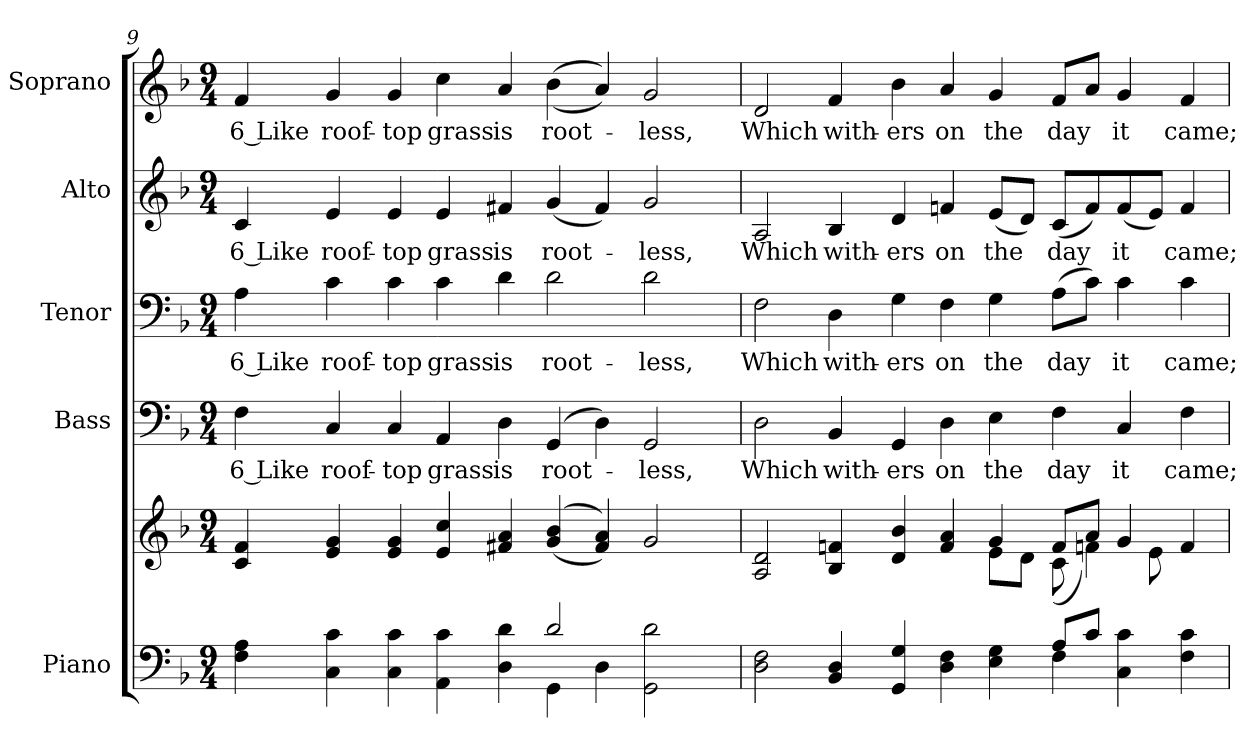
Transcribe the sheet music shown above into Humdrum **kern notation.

**kern	**kern	**kern	**text	**kern	**text	**kern	**text	**kern	**text
*part5	*part5	*part4	*part4	*part3	*part3	*part2	*part2	*part1	*part1
*staff6	*staff5	*staff4	*staff4	*staff3	*staff3	*staff2	*staff2	*staff1	*staff1
*I"Piano	*	*I"Bass	*	*I"Tenor	*	*I"Alto	*	*I"Soprano	*
*I'Pno.	*	*I'B.	*	*I'T.	*	*I'A.	*	*I'S.	*
!!LO:PB:g=z
*clefF4	*clefG2	*clefF4	*	*clefF4	*	*clefG2	*	*clefG2	*
*k[b-]	*k[b-]	*k[b-]	*	*k[b-]	*	*k[b-]	*	*k[b-]	*
*F:	*F:	*F:	*	*F:	*	*F:	*	*F:	*
*M9/4	*M9/4	*M9/4	*	*M9/4	*	*M9/4	*	*M9/4	*
=9	=9	=9	=9	=9	=9	=9	=9	=9	=9
*^	*	*	*	*	*	*	*	*	*
!	!	!	!	!LO:LY:b:color=#000000	!	!	!	!	!	!
!	!	!	!	!	!	!LO:LY:b:color=#000000	!	!	!	!
!	!	!	!	!	!	!	!	!LO:LY:b:color=#000000	!	!
!	!	!	!	!	!	!	!	!	!	!LO:LY:b:color=#000000
4Fi\ 4Ai	2.ryy	4ci/ 4fi	4Fi\	6 Like	4Ai\	6 Like	4ci/	6 Like	4fi/	6 Like
!	!	!	!	!LO:LY:b:color=#000000	!	!	!	!	!	!
!	!	!	!	!	!	!LO:LY:b:color=#000000	!	!	!	!
!	!	!	!	!	!	!	!	!LO:LY:b:color=#000000	!	!
!	!	!	!	!	!	!	!	!	!	!LO:LY:b:color=#000000
4Ci\ 4ci	.	4ei/ 4gi	4Ci/	roof-	4ci\	roof-	4ei/	roof-	4gi/	roof-
!	!	!	!	!LO:LY:b:color=#000000	!	!	!	!	!	!
!	!	!	!	!	!	!LO:LY:b:color=#000000	!	!	!	!
!	!	!	!	!	!	!	!	!LO:LY:b:color=#000000	!	!
!	!	!	!	!	!	!	!	!	!	!LO:LY:b:color=#000000
4Ci\ 4ci	.	4ei/ 4gi	4Ci/	-top	4ci\	-top	4ei/	-top	4gi/	-top
!	!	!	!	!LO:LY:b:color=#000000	!	!	!	!	!	!
!	!	!	!	!	!	!LO:LY:b:color=#000000	!	!	!	!
!	!	!	!	!	!	!	!	!LO:LY:b:color=#000000	!	!
!	!	!	!	!	!	!	!	!	!	!LO:LY:b:color=#000000
4AAi\ 4ci	4ryy	4ei/ 4cci	4AAi/	grass	4ci\	grass	4ei/	grass	4cci\	grass
!	!	!	!	!LO:LY:b:color=#000000	!	!	!	!	!	!
!	!	!	!	!	!	!LO:LY:b:color=#000000	!	!	!	!
!	!	!	!	!	!	!	!	!LO:LY:b:color=#000000	!	!
!	!	!	!	!	!	!	!	!	!	!LO:LY:b:color=#000000
4Di\ 4di	4ryy	4f#Xi/ 4ai	4Di\	is	4di\	is	4f#Xi/	is	4ai/	is
!	!	!	!	!LO:LY:b:color=#000000	!	!	!	!	!	!
!	!	!	!	!	!	!LO:LY:b:color=#000000	!	!	!	!
!	!	!	!	!	!	!	!	!LO:LY:b:color=#000000	!	!
!	!	!	!	!	!	!	!	!	!	!LO:LY:b:color=#000000
2di/	4GGi\	((4gi/ 4b-i	(4GGi/	root-	2di\	root-	(4gi/	root-	((4b-i\	root-
.	4Di\	4f#i/ 4ai))	4Di\)	.	.	.	4f#i/)	.	4ai/))	.
!	!	!	!	!LO:LY:b:color=#000000	!	!	!	!	!	!
!	!	!	!	!	!	!LO:LY:b:color=#000000	!	!	!	!
!	!	!	!	!	!	!	!	!LO:LY:b:color=#000000	!	!
!	!	!	!	!	!	!	!	!	!	!LO:LY:b:color=#000000
2GGi\ 2di	4ryy	2gi/	2GGi/	-less,	2di\	-less,	2gi/	-less,	2gi/	-less,
.	4ryy	.	.	.	.	.	.	.	.	.
!!LO:PB:g=z
=10	=10	=10	=10	=10	=10	=10	=10	=10	=10	=10
*	*	*^	*	*	*	*	*	*	*	*
!	!	!	!	!	!LO:LY:b:color=#000000	!	!	!	!	!	!
!	!	!	!	!	!	!	!LO:LY:b:color=#000000	!	!	!	!
!	!	!	!	!	!	!	!	!	!LO:LY:b:color=#000000	!	!
!	!	!	!	!	!	!	!	!	!	!	!LO:LY:b:color=#000000
2Di\ 2Fi	2.ryy	2Ai/ 2di	2.ryy	2Di\	Which	2Fi\	Which	2Ai/	Which	2di/	Which
!	!	!	!	!	!LO:LY:b:color=#000000	!	!	!	!	!	!
!	!	!	!	!	!	!	!LO:LY:b:color=#000000	!	!	!	!
!	!	!	!	!	!	!	!	!	!LO:LY:b:color=#000000	!	!
!	!	!	!	!	!	!	!	!	!	!	!LO:LY:b:color=#000000
4BB-i/ 4Di	.	4B-i/ 4fni	.	4BB-i/	with-	4Di\	with-	4B-i/	with-	4fi/	with-
!	!	!	!	!	!LO:LY:b:color=#000000	!	!	!	!	!	!
!	!	!	!	!	!	!	!LO:LY:b:color=#000000	!	!	!	!
!	!	!	!	!	!	!	!	!	!LO:LY:b:color=#000000	!	!
!	!	!	!	!	!	!	!	!	!	!	!LO:LY:b:color=#000000
4GGi/ 4Gi	2.ryy	4di/ 4b-i	4ryy	4GGi/	-ers	4Gi\	-ers	4di/	-ers	4b-i\	-ers
!	!	!	!	!	!LO:LY:b:color=#000000	!	!	!	!	!	!
!	!	!	!	!	!	!	!LO:LY:b:color=#000000	!	!	!	!
!	!	!	!	!	!	!	!	!	!LO:LY:b:color=#000000	!	!
!	!	!	!	!	!	!	!	!	!	!	!LO:LY:b:color=#000000
4Di\ 4Fi	.	4fi/ 4ai	4ryy	4Di\	on	4Fi\	on	4fni/	on	4ai/	on
!	!	!	!	!	!LO:LY:b:color=#000000	!	!	!	!	!	!
!	!	!	!	!	!	!	!LO:LY:b:color=#000000	!	!	!	!
!	!	!	!	!	!	!	!	!	!LO:LY:b:color=#000000	!	!
!	!	!	!	!	!	!	!	!	!	!	!LO:LY:b:color=#000000
4Ei\ 4Gi	.	4gi/	8ei\L	4Ei\	the	4Gi\	the	(8ei/L	the	4gi/	the
.	.	.	8di\J	.	.	.	.	8di/J)	.	.	.
!	!	!	!	!	!LO:LY:b:color=#000000	!	!	!	!	!	!
!	!	!	!	!	!	!	!LO:LY:b:color=#000000	!	!	!	!
!	!	!	!	!	!	!	!	!	!LO:LY:b:color=#000000	!	!
!	!	!	!	!	!	!	!	!	!	!	!LO:LY:b:color=#000000
8Ai/L	4Fi\	8fi/L	(8ci\	4Fi\	day	(8Ai\L	day	(8ci/L	day	8fi/L	day
8ci/J	.	8ai/J	4fni\)	.	.	8ci\J)	.	8fi/)	.	8ai/J	.
!	!	!	!	!	!LO:LY:b:color=#000000	!	!	!	!	!	!
!	!	!	!	!	!	!	!LO:LY:b:color=#000000	!	!	!	!
!	!	!	!	!	!	!	!	!	!LO:LY:b:color=#000000	!	!
!	!	!	!	!	!	!	!	!	!	!	!LO:LY:b:color=#000000
4Ci\ 4ci	4ryy	4gi/	.	4Ci/	it	4ci\	it	(8fi/	it	4gi/	it
.	.	.	8ei\	.	.	.	.	8ei/J)	.	.	.
!	!	!	!	!	!LO:LY:b:color=#000000	!	!	!	!	!	!
!	!	!	!	!	!	!	!LO:LY:b:color=#000000	!	!	!	!
!	!	!	!	!	!	!	!	!	!LO:LY:b:color=#000000	!	!
!	!	!	!	!	!	!	!	!	!	!	!LO:LY:b:color=#000000
4Fi\ 4ci	4ryy	4fi/	4ryy	4Fi\	came;	4ci\	came;	4fi/	came;	4fi/	came;
*v	*v	*	*	*	*	*	*	*	*	*	*
*	*v	*v	*	*	*	*	*	*	*	*
=	=	=	=	=	=	=	=	=	=
*-	*-	*-	*-	*-	*-	*-	*-	*-	*-
